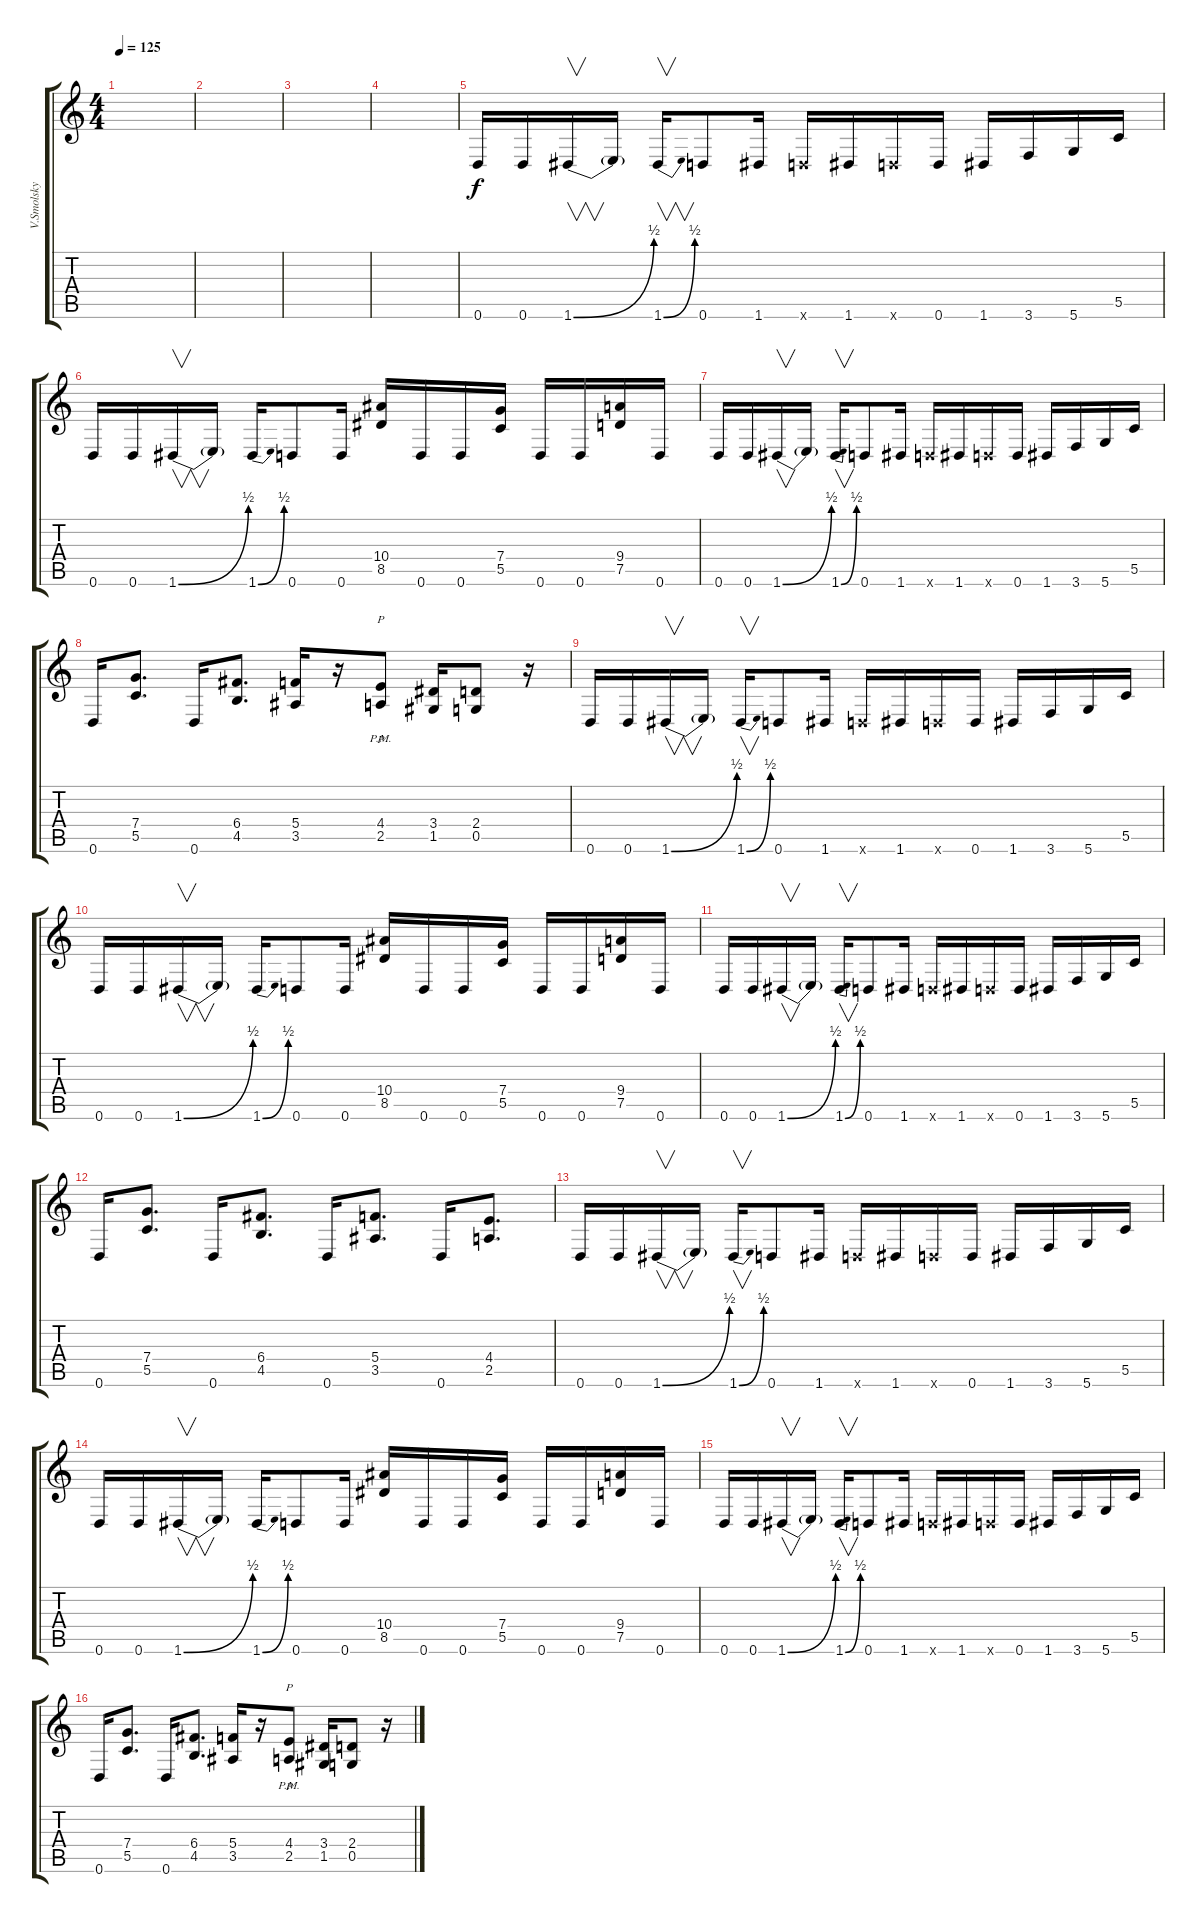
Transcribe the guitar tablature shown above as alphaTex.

\track ("V.Smolsky" "V.Smolsky") {instrument overdrivenguitar}
\staff {score tabs}
\tuning (D4 A3 F3 C3 G2 D2) {hide}
\ts (4 4)
\tempo 125
\clef g2
\ks c
|
|
|
|
0.6.16 0.6.16 1.6{be (bend 0 0 60 2)}.16{v} 1.6{t}.16 1.6{be (bend 0 0 60 2)}.16{v} 0.6.8 1.6.16 0.6{x}.16 1.6.16 0.6{x}.16 0.6.16 1.6.16 3.6.16 5.6.16 5.5.16 |
0.6.16 0.6.16 1.6{be (bend 0 0 60 2)}.16{v} 1.6{t}.16 1.6{be (bend 0 0 60 2)}.16 0.6.8 0.6.16 (10.4 8.5).16 0.6.16 0.6.16 (7.4 5.5).16 0.6.16 0.6.16 (9.4 7.5).16 0.6.16 |
0.6.16 0.6.16 1.6{be (bend 0 0 60 2)}.16{v} 1.6{t}.16 1.6{be (bend 0 0 60 2)}.16{v} 0.6.8 1.6.16 0.6{x}.16 1.6.16 0.6{x}.16 0.6.16 1.6.16 3.6.16 5.6.16 5.5.16 |
0.6.16 (7.4 5.5).8{d} 0.6.16 (6.4 4.5).8{d} (5.4 3.5).16 r.16 (4.4{pm} 2.5{pm}).8{p} (3.4 1.5).16 (2.4 0.5).8 r.16 |
0.6.16 0.6.16 1.6{be (bend 0 0 60 2)}.16{v} 1.6{t}.16 1.6{be (bend 0 0 60 2)}.16{v} 0.6.8 1.6.16 0.6{x}.16 1.6.16 0.6{x}.16 0.6.16 1.6.16 3.6.16 5.6.16 5.5.16 |
0.6.16 0.6.16 1.6{be (bend 0 0 60 2)}.16{v} 1.6{t}.16 1.6{be (bend 0 0 60 2)}.16 0.6.8 0.6.16 (10.4 8.5).16 0.6.16 0.6.16 (7.4 5.5).16 0.6.16 0.6.16 (9.4 7.5).16 0.6.16 |
0.6.16 0.6.16 1.6{be (bend 0 0 60 2)}.16{v} 1.6{t}.16 1.6{be (bend 0 0 60 2)}.16{v} 0.6.8 1.6.16 0.6{x}.16 1.6.16 0.6{x}.16 0.6.16 1.6.16 3.6.16 5.6.16 5.5.16 |
0.6.16 (7.4 5.5).8{d} 0.6.16 (6.4 4.5).8{d} 0.6.16 (5.4 3.5).8{d} 0.6.16 (4.4 2.5).8{d} |
0.6.16 0.6.16 1.6{be (bend 0 0 60 2)}.16{v} 1.6{t}.16 1.6{be (bend 0 0 60 2)}.16{v} 0.6.8 1.6.16 0.6{x}.16 1.6.16 0.6{x}.16 0.6.16 1.6.16 3.6.16 5.6.16 5.5.16 |
0.6.16 0.6.16 1.6{be (bend 0 0 60 2)}.16{v} 1.6{t}.16 1.6{be (bend 0 0 60 2)}.16 0.6.8 0.6.16 (10.4 8.5).16 0.6.16 0.6.16 (7.4 5.5).16 0.6.16 0.6.16 (9.4 7.5).16 0.6.16 |
0.6.16 0.6.16 1.6{be (bend 0 0 60 2)}.16{v} 1.6{t}.16 1.6{be (bend 0 0 60 2)}.16{v} 0.6.8 1.6.16 0.6{x}.16 1.6.16 0.6{x}.16 0.6.16 1.6.16 3.6.16 5.6.16 5.5.16 |
0.6.16 (7.4 5.5).8{d} 0.6.16 (6.4 4.5).8{d} (5.4 3.5).16 r.16 (4.4{pm} 2.5{pm}).8{p} (3.4 1.5).16 (2.4 0.5).8 r.16
